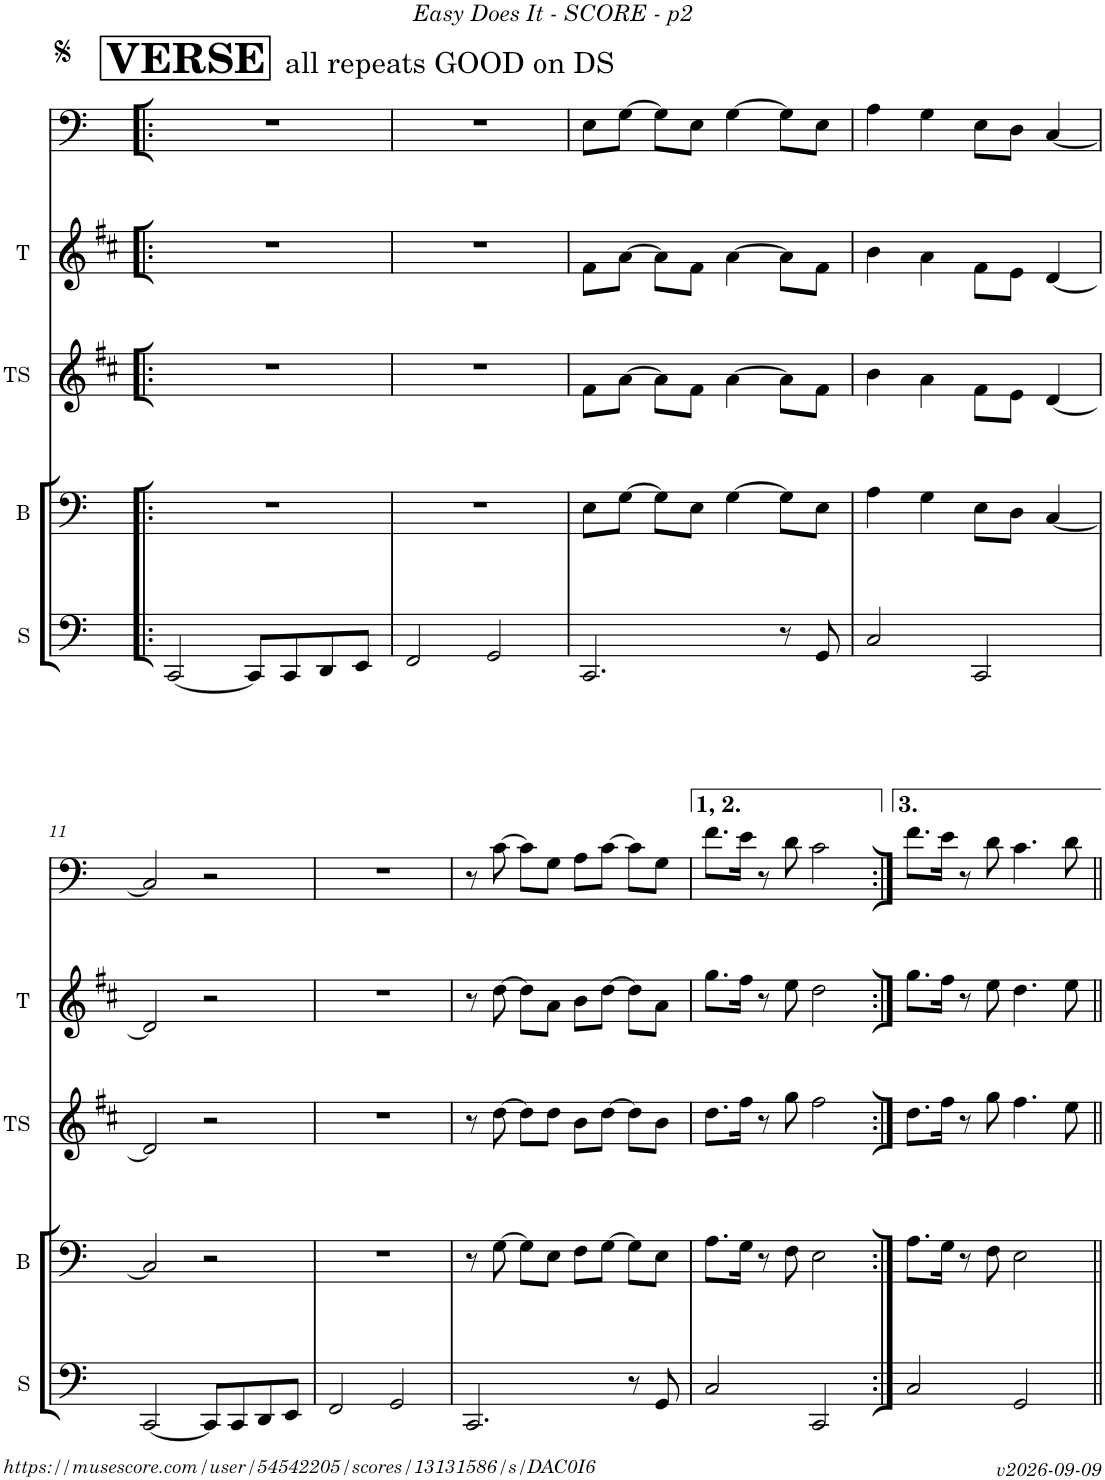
**kern	**kern	**kern	**kern	**kern
*part5	*part4	*part3	*part2	*part1
*staff5	*staff4	*staff3	*staff2	*staff1
*I"Sousa	*I"Trombone	*I"Tenor Sax	*I"Trumpet	*I"Buddy
*I'S	*	*I'TS	*I'T	*
!!LO:PB:g=z
*clefF4	*clefF4	*clefG2	*clefG2	*clefF4
*	*	*Trd8c14	*Trd1c2	*
*k[]	*k[]	*k[f#c#]	*k[f#c#]	*k[]
*M4/4	*M4/4	*M4/4	*M4/4	*M4/4
!!LO:REH:place=s1:a:B:cj:fs=20:t=VERSE
=7!|:	=7!|:	=7!|:	=7!|:	=7!|:
!	!	!	!	!LO:TX:a:t=all repeats GOOD on DS
[2CC/	1r	1r	1r	1r
8CC/L]	.	.	.	.
8CC/	.	.	.	.
8DD/	.	.	.	.
8EE/J	.	.	.	.
=8	=8	=8	=8	=8
2FF/	1r	1r	1r	1r
2GG/	.	.	.	.
=9	=9	=9	=9	=9
2.CC/	8E\L	8f#\L	8f#\L	8E\L
.	[8G\J	[8a\J	[8a\J	[8G\J
.	8G\L]	8a\L]	8a\L]	8G\L]
.	8E\J	8f#\J	8f#\J	8E\J
.	[4G\	[4a\	[4a\	[4G\
8r	8G\L]	8a\L]	8a\L]	8G\L]
8GG/	8E\J	8f#\J	8f#\J	8E\J
=10	=10	=10	=10	=10
2C/	4A\	4b\	4b\	4A\
.	4G\	4a\	4a\	4G\
2CC/	8E\L	8f#\L	8f#\L	8E\L
.	8D\J	8e\J	8e\J	8D\J
.	[4C/	[4d/	[4d/	[4C/
!!LO:LB:g=z
=11	=11	=11	=11	=11
[2CC/	2C/]	2d/]	2d/]	2C/]
8CC/L]	2r	2r	2r	2r
8CC/	.	.	.	.
8DD/	.	.	.	.
8EE/J	.	.	.	.
=12	=12	=12	=12	=12
2FF/	1r	1r	1r	1r
2GG/	.	.	.	.
=13	=13	=13	=13	=13
2.CC/	8r	8r	8r	8r
.	[8G\	[8dd\	[8dd\	[8c\
.	8G\L]	8dd\L]	8dd\L]	8c\L]
.	8E\J	8dd\J	8a\J	8G\J
.	8F\L	8b\L	8b\L	8A\L
.	[8G\J	[8dd\J	[8dd\J	[8c\J
8r	8G\L]	8dd\L]	8dd\L]	8c\L]
8GG/	8E\J	8b\J	8a\J	8G\J
=14	=14	=14	=14	=14
2C/	8.A\L	8.dd\L	8.gg\L	8.f\L
.	16G\Jk	16ff#\Jk	16ff#\Jk	16e\Jk
.	8r	8r	8r	8r
.	8F\	8gg\	8ee\	8d\
2CC/	2E\	2ff#\	2dd\	2c\
=15:|!	=15:|!	=15:|!	=15:|!	=15:|!
2C/	8.A\L	8.dd\L	8.gg\L	8.f\L
.	16G\Jk	16ff#\Jk	16ff#\Jk	16e\Jk
.	8r	8r	8r	8r
.	8F\	8gg\	8ee\	8d\
2GG/	2E\	4.ff#\	4.dd\	4.c\
.	.	8ee\	8ee\	8d\
=||	=||	=||	=||	=||
*-	*-	*-	*-	*-
